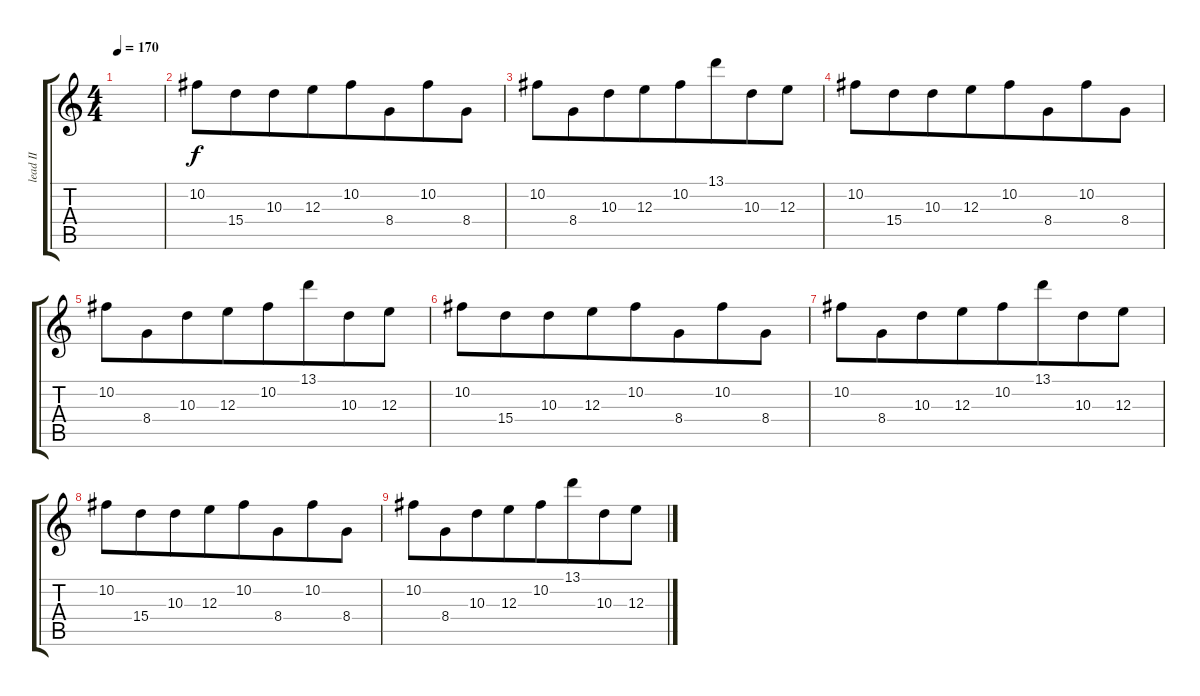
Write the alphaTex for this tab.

\track ("lead II" "lead II") {instrument overdrivenguitar}
\staff {score tabs}
\tuning (Db4 Ab3 E3 B2 Gb2 B1) {hide}
\ts (4 4)
\tempo 170
\clef g2
\ks c
|
10.2.8{beam merge} 15.4.8{beam merge} 10.3.8{beam merge} 12.3.8{beam merge} 10.2.8{beam merge} 8.4.8{beam merge} 10.2.8{beam merge} 8.4.8 |
10.2.8{beam merge} 8.4.8{beam merge} 10.3.8{beam merge} 12.3.8{beam merge} 10.2.8{beam merge} 13.1.8{beam merge} 10.3.8{beam merge} 12.3.8 |
10.2.8{beam merge} 15.4.8{beam merge} 10.3.8{beam merge} 12.3.8{beam merge} 10.2.8{beam merge} 8.4.8{beam merge} 10.2.8{beam merge} 8.4.8 |
10.2.8{beam merge} 8.4.8{beam merge} 10.3.8{beam merge} 12.3.8{beam merge} 10.2.8{beam merge} 13.1.8{beam merge} 10.3.8{beam merge} 12.3.8 |
10.2.8{beam merge} 15.4.8{beam merge} 10.3.8{beam merge} 12.3.8{beam merge} 10.2.8{beam merge} 8.4.8{beam merge} 10.2.8{beam merge} 8.4.8 |
10.2.8{beam merge} 8.4.8{beam merge} 10.3.8{beam merge} 12.3.8{beam merge} 10.2.8{beam merge} 13.1.8{beam merge} 10.3.8{beam merge} 12.3.8 |
10.2.8{beam merge} 15.4.8{beam merge} 10.3.8{beam merge} 12.3.8{beam merge} 10.2.8{beam merge} 8.4.8{beam merge} 10.2.8{beam merge} 8.4.8 |
10.2.8{beam merge} 8.4.8{beam merge} 10.3.8{beam merge} 12.3.8{beam merge} 10.2.8{beam merge} 13.1.8{beam merge} 10.3.8{beam merge} 12.3.8
